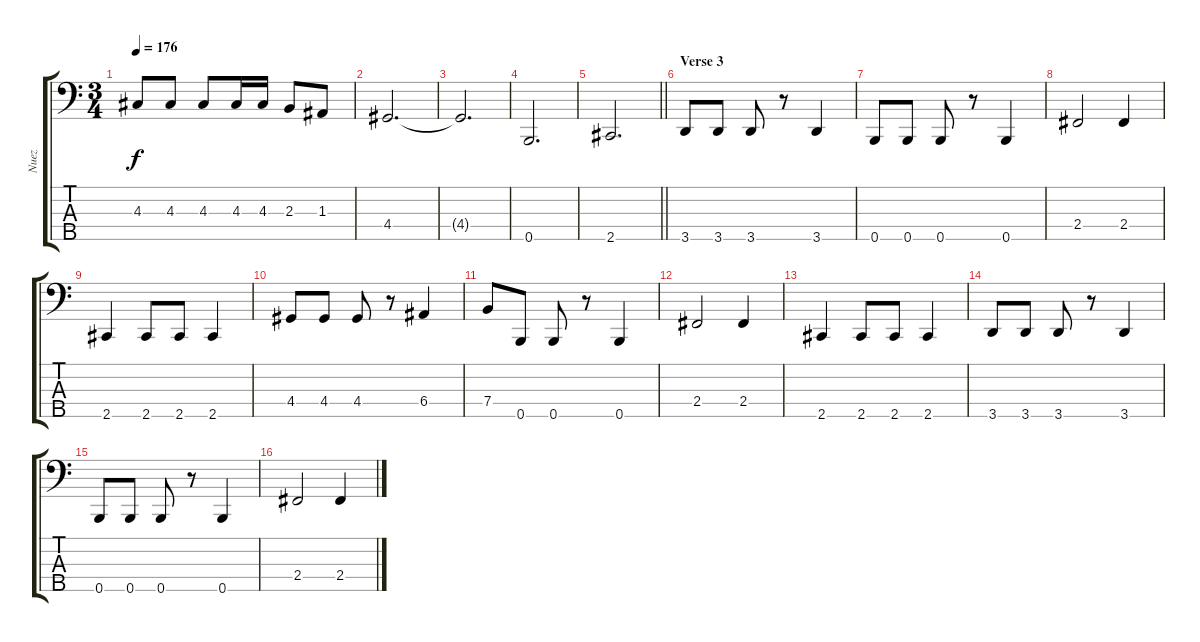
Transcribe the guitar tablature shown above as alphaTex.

\track ("Nuez" "Nuez") {instrument electricbassfinger}
\staff {score tabs}
\tuning (G2 D2 A1 E1 B0) {hide}
\ts (3 4)
\tempo 176
\clef f4
\ks c
4.3.8{dy f} 4.3.8 4.3.8 4.3.16 4.3.16 2.3.8 1.3.8 |
4.4.2{d} |
4.4{t}.2{d} |
0.5.2{d} |
\barLineRight lightlight
2.5.2{d} |
\section ("" "Verse 3")
3.5.8 3.5.8 3.5.8 r.8 3.5.4 |
0.5.8 0.5.8 0.5.8 r.8 0.5.4 |
2.4.2 2.4.4 |
2.5.4 2.5.8 2.5.8 2.5.4 |
4.4.8 4.4.8 4.4.8 r.8 6.4.4 |
7.4.8 0.5.8 0.5.8 r.8 0.5.4 |
2.4.2 2.4.4 |
2.5.4 2.5.8 2.5.8 2.5.4 |
3.5.8 3.5.8 3.5.8 r.8 3.5.4 |
0.5.8 0.5.8 0.5.8 r.8 0.5.4 |
2.4.2 2.4.4
